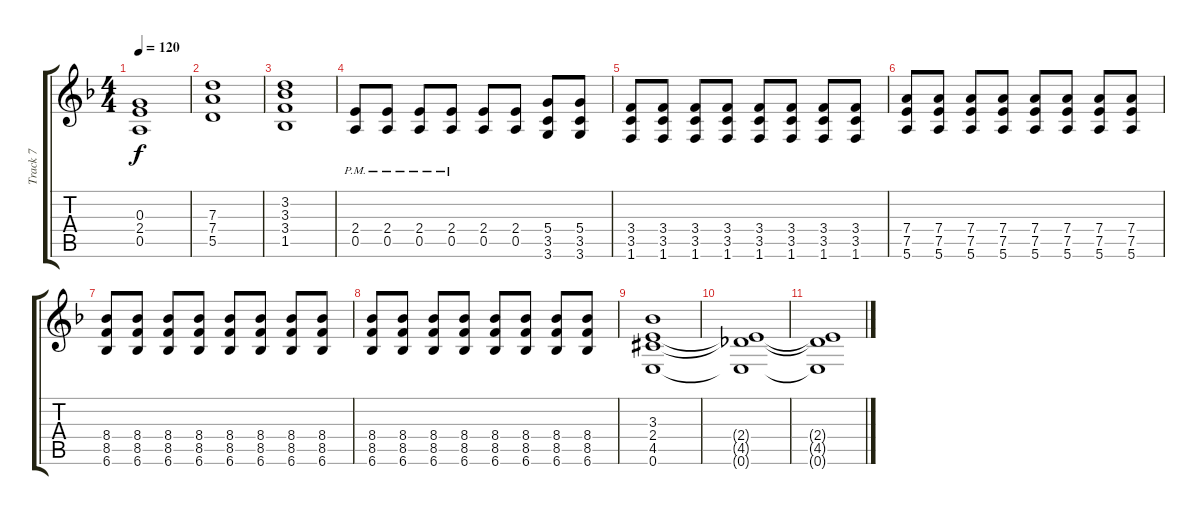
\track ("Track 7" "Track 7") {instrument overdrivenguitar}
\staff {score tabs}
\tuning (E4 B3 G3 D3 A2 E2) {hide}
\ts (4 4)
\tempo 120
\clef g2
\ks f
(0.3 2.4 0.5).1{dy f} |
(7.3 7.4 5.5).1 |
(3.2 3.3 3.4 1.5).1 |
(2.4{pm} 0.5{pm}).8 (2.4{pm} 0.5{pm}).8 (2.4{pm} 0.5{pm}).8 (2.4{pm} 0.5{pm}).8 (2.4 0.5).8 (2.4 0.5).8 (5.4 3.5 3.6).8 (5.4 3.5 3.6).8 |
(3.4 3.5 1.6).8 (3.4 3.5 1.6).8 (3.4 3.5 1.6).8 (3.4 3.5 1.6).8 (3.4 3.5 1.6).8 (3.4 3.5 1.6).8 (3.4 3.5 1.6).8 (3.4 3.5 1.6).8 |
(7.4 7.5 5.6).8 (7.4 7.5 5.6).8 (7.4 7.5 5.6).8 (7.4 7.5 5.6).8 (7.4 7.5 5.6).8 (7.4 7.5 5.6).8 (7.4 7.5 5.6).8 (7.4 7.5 5.6).8 |
(8.4 8.5 6.6).8 (8.4 8.5 6.6).8 (8.4 8.5 6.6).8 (8.4 8.5 6.6).8 (8.4 8.5 6.6).8 (8.4 8.5 6.6).8 (8.4 8.5 6.6).8 (8.4 8.5 6.6).8 |
(8.4 8.5 6.6).8 (8.4 8.5 6.6).8 (8.4 8.5 6.6).8 (8.4 8.5 6.6).8 (8.4 8.5 6.6).8 (8.4 8.5 6.6).8 (8.4 8.5 6.6).8 (8.4 8.5 6.6).8 |
(3.3 2.4 4.5{acc #} 0.6).1 |
(2.4{t} 4.5{t} 0.6{t}).1 |
(2.4{t} 4.5{t} 0.6{t}).1
